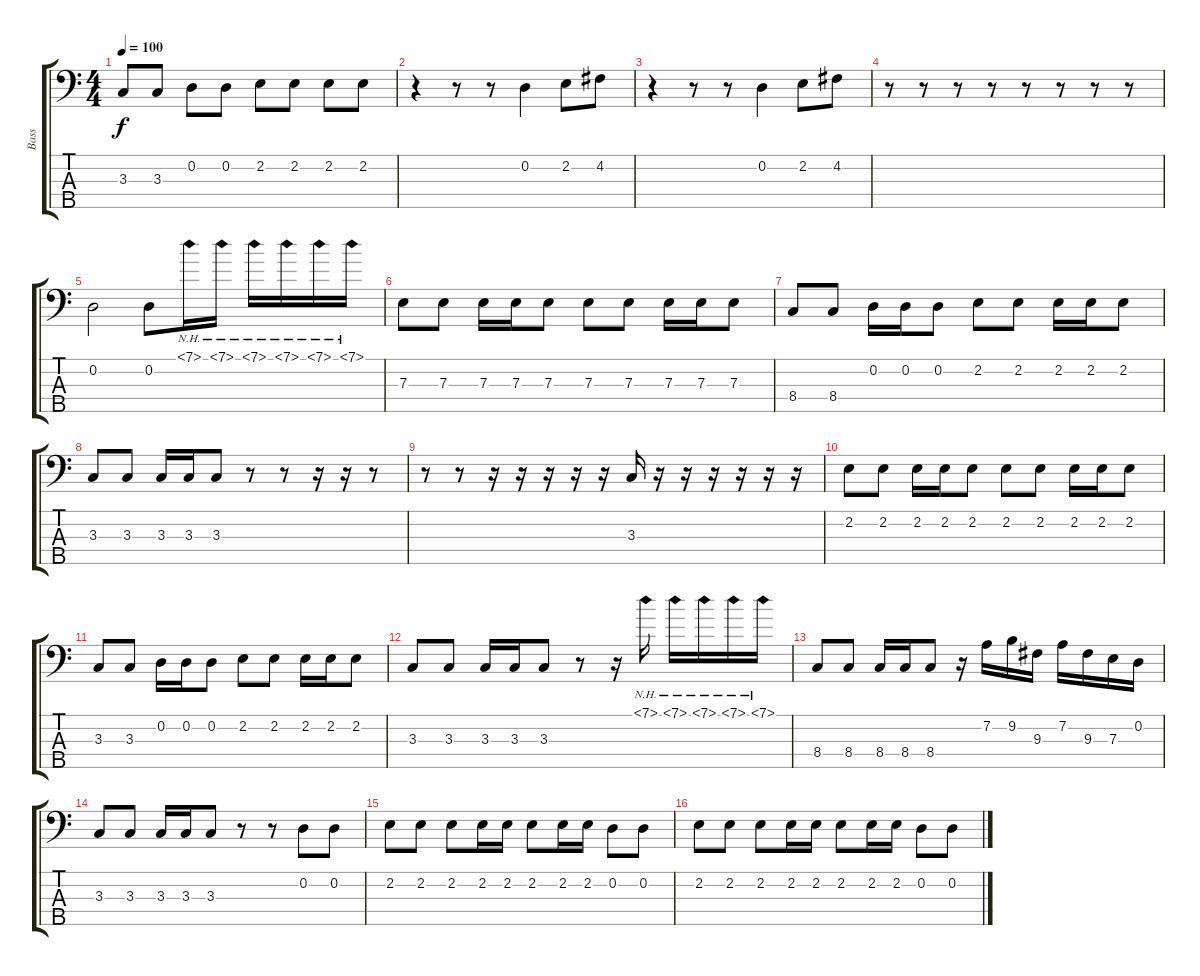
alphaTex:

\track ("Bass" "Bass") {instrument electricbassfinger}
\staff {score tabs}
\tuning (G2 D2 A1 E1 B0) {hide}
\ts (4 4)
\tempo 100
\clef f4
\ks c
3.3.8{dy f} 3.3.8 0.2.8 0.2.8 2.2.8 2.2.8 2.2.8 2.2.8 |
r.4 r.8 r.8 0.2.4 2.2.8 4.2.8 |
r.4 r.8 r.8 0.2.4 2.2.8 4.2.8 |
r.8 r.8 r.8 r.8 r.8 r.8 r.8 r.8 |
0.2.2{instrument slapbass1} 0.2.8 7.1{nh}.16 7.1{nh}.16 7.1{nh}.16 7.1{nh}.16 7.1{nh}.16 7.1{nh}.16 |
7.3.8{instrument electricbassfinger} 7.3.8 7.3.16 7.3.16 7.3.8 7.3.8 7.3.8 7.3.16 7.3.16 7.3.8 |
8.4.8 8.4.8 0.2.16 0.2.16 0.2.8 2.2.8 2.2.8 2.2.16 2.2.16 2.2.8 |
3.3.8 3.3.8 3.3.16 3.3.16 3.3.8 r.8 r.8 r.16 r.16 r.8 |
r.8 r.8 r.16 r.16 r.16 r.16 r.16 3.3.16 r.16 r.16 r.16 r.16 r.16 r.16 |
2.2.8 2.2.8 2.2.16 2.2.16 2.2.8 2.2.8 2.2.8 2.2.16 2.2.16 2.2.8 |
3.3.8 3.3.8 0.2.16 0.2.16 0.2.8 2.2.8 2.2.8 2.2.16 2.2.16 2.2.8 |
3.3.8 3.3.8 3.3.16 3.3.16 3.3.8 r.8 r.16 7.1{nh}.16{instrument slapbass1} 7.1{nh}.16 7.1{nh}.16 7.1{nh}.16 7.1{nh}.16 |
8.4.8{instrument electricbassfinger} 8.4.8 8.4.16 8.4.16 8.4.8 r.16 7.2.16 9.2.16 9.3.16 7.2.16 9.3.16 7.3.16 0.2.16 |
3.3.8 3.3.8 3.3.16 3.3.16 3.3.8 r.8 r.8 0.2.8 0.2.8 |
2.2.8 2.2.8 2.2.8 2.2.16 2.2.16 2.2.8 2.2.16 2.2.16 0.2.8 0.2.8 |
2.2.8 2.2.8 2.2.8 2.2.16 2.2.16 2.2.8 2.2.16 2.2.16 0.2.8 0.2.8
